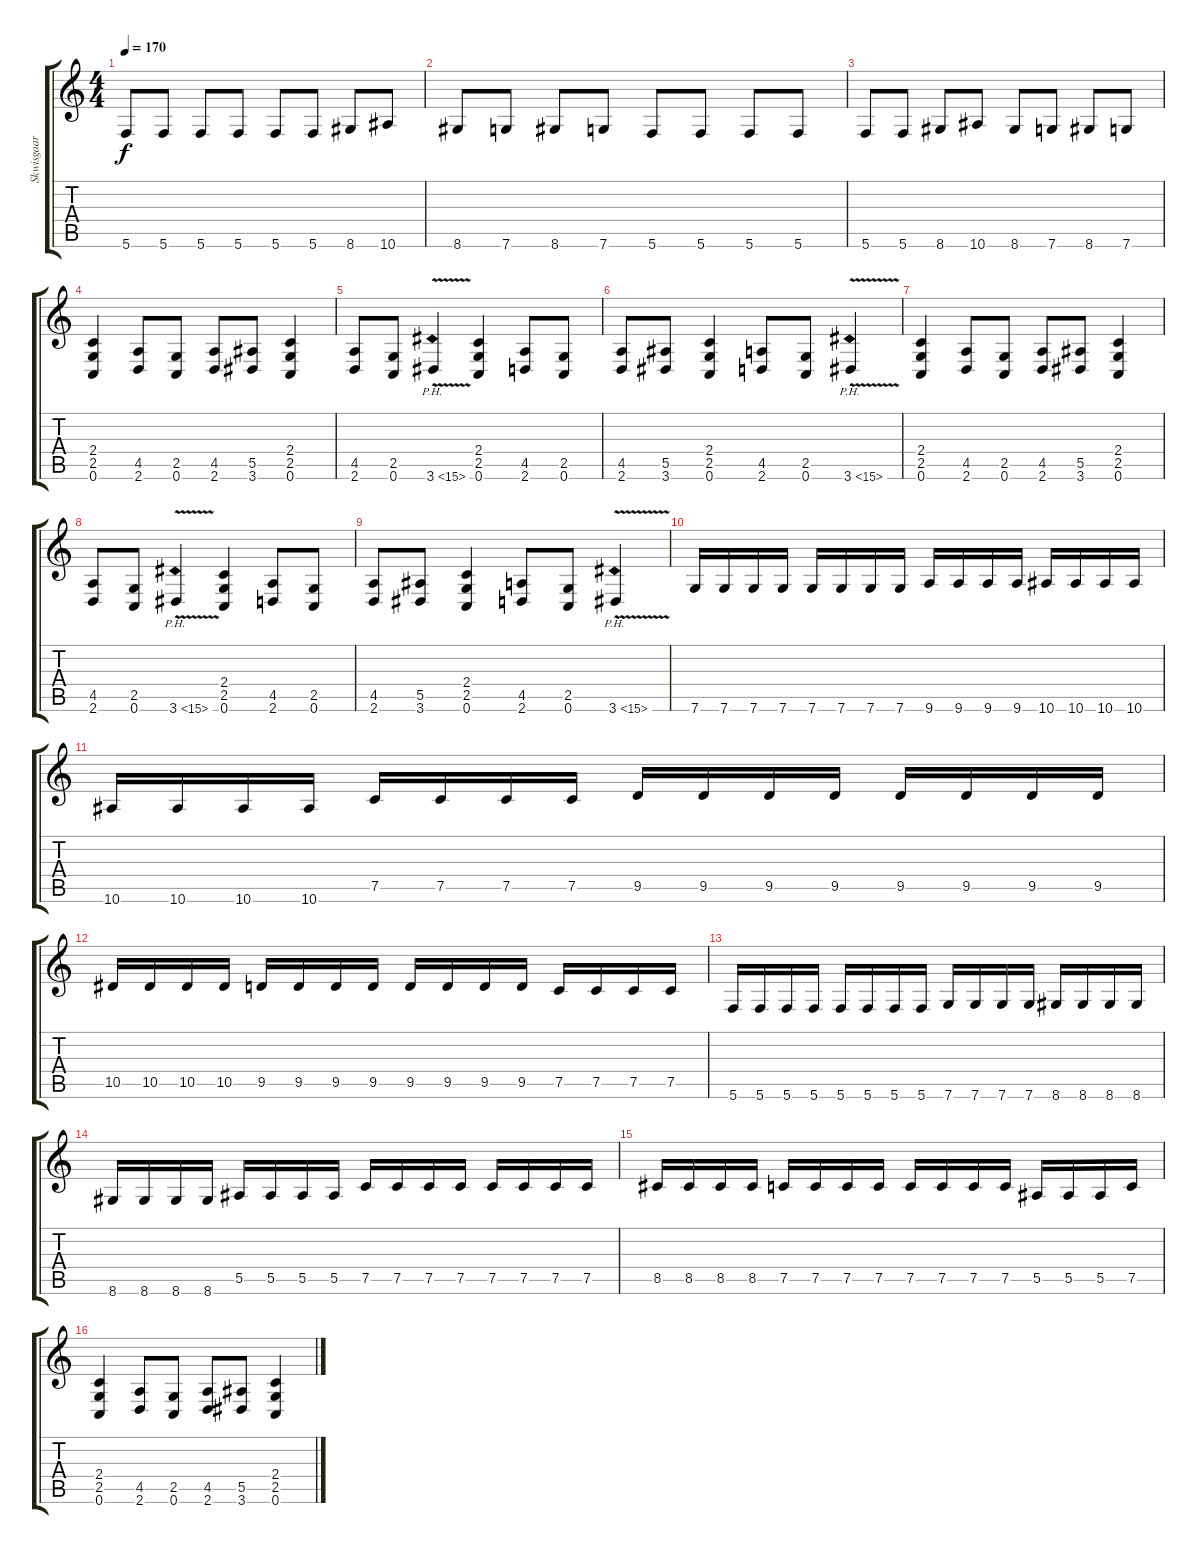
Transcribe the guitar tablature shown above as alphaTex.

\track ("Skwisgaar Skwigelf" "Skwisgaar ") {instrument distortionguitar}
\staff {score tabs}
\tuning (C4 G3 Eb3 Bb2 F2 C2) {hide}
\ts (4 4)
\tempo 170
\clef g2
\ks c
5.6.8{dy f} 5.6.8 5.6.8 5.6.8 5.6.8 5.6.8 8.6.8 10.6.8 |
8.6.8 7.6.8 8.6.8 7.6.8 5.6.8 5.6.8 5.6.8 5.6.8 |
5.6.8 5.6.8 8.6.8 10.6.8 8.6.8 7.6.8 8.6.8 7.6.8 |
(2.4 2.5 0.6).4 (4.5 2.6).8 (2.5 0.6).8 (4.5 2.6).8 (5.5 3.6).8 (2.4 2.5 0.6).4 |
(4.5 2.6).8 (2.5 0.6).8 3.6{ph 12 v}.4 (2.4 2.5 0.6).4 (4.5 2.6).8 (2.5 0.6).8 |
(4.5 2.6).8 (5.5 3.6).8 (2.4 2.5 0.6).4 (4.5 2.6).8 (2.5 0.6).8 3.6{ph 12 v}.4 |
(2.4 2.5 0.6).4 (4.5 2.6).8 (2.5 0.6).8 (4.5 2.6).8 (5.5 3.6).8 (2.4 2.5 0.6).4 |
(4.5 2.6).8 (2.5 0.6).8 3.6{ph 12 v}.4 (2.4 2.5 0.6).4 (4.5 2.6).8 (2.5 0.6).8 |
(4.5 2.6).8 (5.5 3.6).8 (2.4 2.5 0.6).4 (4.5 2.6).8 (2.5 0.6).8 3.6{ph 12 v}.4 |
7.6.16 7.6.16 7.6.16 7.6.16 7.6.16 7.6.16 7.6.16 7.6.16 9.6.16 9.6.16 9.6.16 9.6.16 10.6.16 10.6.16 10.6.16 10.6.16 |
10.6.16 10.6.16 10.6.16 10.6.16 7.5.16 7.5.16 7.5.16 7.5.16 9.5.16 9.5.16 9.5.16 9.5.16 9.5.16 9.5.16 9.5.16 9.5.16 |
10.5.16 10.5.16 10.5.16 10.5.16 9.5.16 9.5.16 9.5.16 9.5.16 9.5.16 9.5.16 9.5.16 9.5.16 7.5.16 7.5.16 7.5.16 7.5.16 |
5.6.16 5.6.16 5.6.16 5.6.16 5.6.16 5.6.16 5.6.16 5.6.16 7.6.16 7.6.16 7.6.16 7.6.16 8.6.16 8.6.16 8.6.16 8.6.16 |
8.6.16 8.6.16 8.6.16 8.6.16 5.5.16 5.5.16 5.5.16 5.5.16 7.5.16 7.5.16 7.5.16 7.5.16 7.5.16 7.5.16 7.5.16 7.5.16 |
8.5.16 8.5.16 8.5.16 8.5.16 7.5.16 7.5.16 7.5.16 7.5.16 7.5.16 7.5.16 7.5.16 7.5.16 5.5.16 5.5.16 5.5.16 7.5.16 |
(2.4 2.5 0.6).4 (4.5 2.6).8 (2.5 0.6).8 (4.5 2.6).8 (5.5 3.6).8 (2.4 2.5 0.6).4
